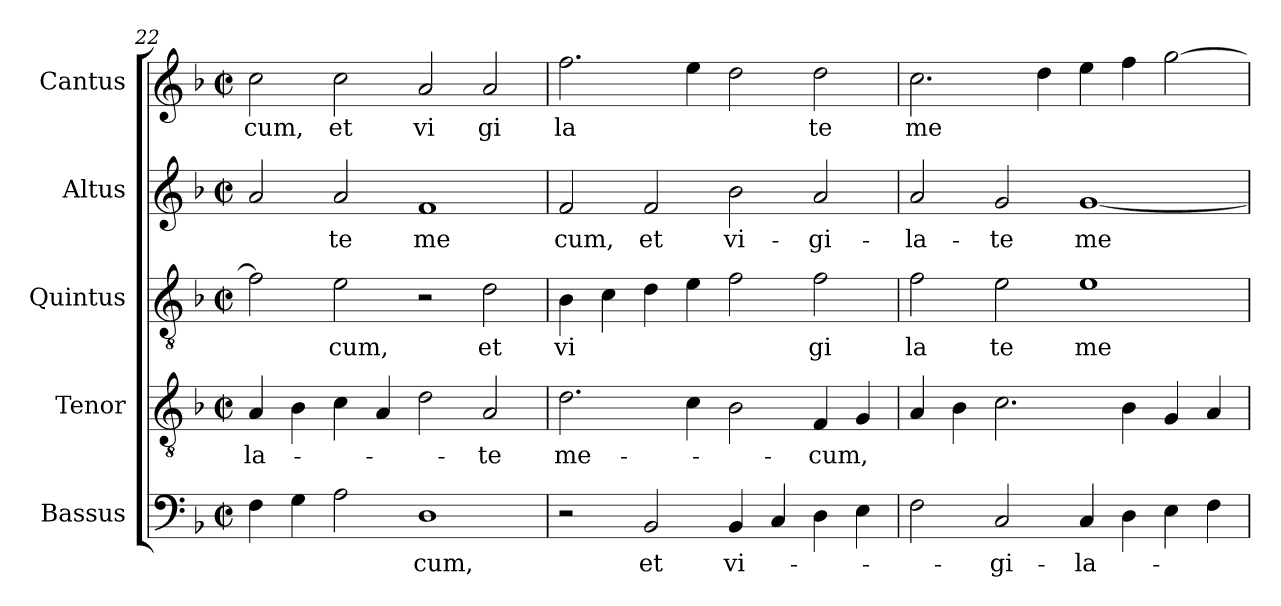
**kern	**text	**kern	**text	**kern	**text	**kern	**text	**kern	**text
*part5	*part5	*part4	*part4	*part3	*part3	*part2	*part2	*part1	*part1
*staff5	*staff5	*staff4	*staff4	*staff3	*staff3	*staff2	*staff2	*staff1	*staff1
*I"Bassus	*	*I"Tenor	*	*I"Quintus	*	*I"Altus	*	*I"Cantus	*
*clefF4	*	*clefGv2	*	*clefGv2	*	*clefG2	*	*clefG2	*
*k[b-]	*	*k[b-]	*	*k[b-]	*	*k[b-]	*	*k[b-]	*
*F:	*	*F:	*	*F:	*	*F:	*	*F:	*
*M2/2	*	*M2/2	*	*M2/2	*	*M2/2	*	*M2/2	*
*met(c|)	*	*met(c|)	*	*met(c|)	*	*met(c|)	*	*met(c|)	*
=22	=22	=22	=22	=22	=22	=22	=22	=22	=22
!	!	!	!LO:LY:b:cj	!	!	!	!	!	!LO:LY:b:cj
4F\	.	4A/	-la-	2f\]	.	2a/	.	2cc\	cum,
4G\	.	4B-\	.	.	.	.	.	.	.
!	!	!	!	!	!LO:LY:b:cj	!	!LO:LY:b:cj	!	!LO:LY:b:cj
2A\	.	4c\	.	2e\	cum,	2a/	te	2cc\	et
.	.	4A/	.	.	.	.	.	.	.
!	!LO:LY:b:cj	!	!	!	!	!	!LO:LY:b:cj	!	!LO:LY:b:cj
1D	-cum,	2d\	.	2r	.	1f	me	2a/	vi
!	!	!	!LO:LY:b:cj	!	!LO:LY:b:cj	!	!	!	!LO:LY:b:cj
.	.	2A/	-te	2d\	et	.	.	2a/	gi
!!LO:PB:g=z
=23	=23	=23	=23	=23	=23	=23	=23	=23	=23
!	!	!	!LO:LY:b	!	!LO:LY:b:cj	!	!LO:LY:b:cj	!	!LO:LY:b:cj
2r	.	2.d\	me-	4B-\	vi	2f/	cum,	2.ff\	la
.	.	.	.	4c\	.	.	.	.	.
!	!LO:LY:b:cj	!	!	!	!	!	!LO:LY:b:cj	!	!
2BB-/	et	.	.	4d\	.	2f/	et	.	.
.	.	4c\	.	4e\	.	.	.	4ee\	.
!	!LO:LY:b:cj	!	!	!	!	!	!LO:LY:b:cj	!	!
4BB-/	vi-	2B-\	.	2f\	.	2b-\	vi-	2dd\	.
4C/	.	.	.	.	.	.	.	.	.
!	!	!	!LO:LY:b	!	!LO:LY:b:cj	!	!LO:LY:b:cj	!	!LO:LY:b:cj
4D\	.	4F/	-cum,	2f\	gi	2a/	-gi-	2dd\	te
4E\	.	4G/	.	.	.	.	.	.	.
=24	=24	=24	=24	=24	=24	=24	=24	=24	=24
!	!	!	!	!	!LO:LY:b:cj	!	!LO:LY:b:cj	!	!LO:LY:b
2F\	.	4A/	.	2f\	la	2a/	-la-	2.cc\	me
.	.	4B-\	.	.	.	.	.	.	.
!	!LO:LY:b:cj	!	!	!	!LO:LY:b:cj	!	!LO:LY:b:cj	!	!
2C/	-gi-	2.c\	.	2e\	te	2g/	-te	.	.
.	.	.	.	.	.	.	.	4dd\	.
!	!LO:LY:b:cj	!	!	!	!LO:LY:b:cj	!	!LO:LY:b:cj	!	!
4C/	-la-	.	.	1e	me	[<1g	me-	4ee\	.
4D\	.	4B-\	.	.	.	.	.	4ff\	.
4E\	.	4G/	.	.	.	.	.	[>2gg\	.
4F\	.	4A/	.	.	.	.	.	.	.
=	=	=	=	=	=	=	=	=	=
*-	*-	*-	*-	*-	*-	*-	*-	*-	*-
